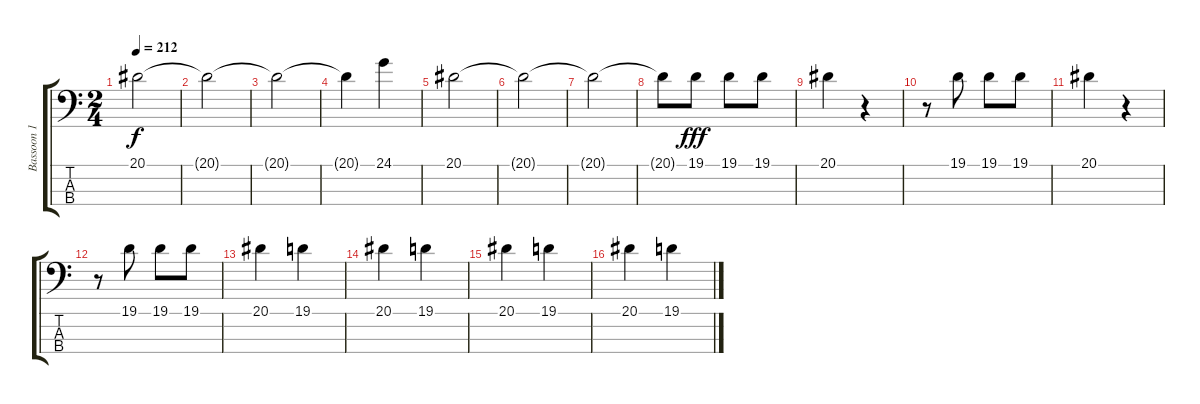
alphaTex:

\track ("Bassoon 1" "Bassoon 1") {instrument bassoon}
\staff {score tabs}
\tuning (G2 D2 A1 E1) {hide}
\ts (2 4)
\tempo 212
\clef f4
\ks c
20.1.2{dy f} |
20.1{t}.2 |
20.1{t}.2 |
20.1{t}.4 24.1.4 |
20.1.2 |
20.1{t}.2 |
20.1{t}.2 |
20.1{t}.8 19.1.8{dy fff} 19.1.8 19.1.8 |
20.1.4 r.4 |
r.8 19.1.8 19.1.8 19.1.8 |
20.1.4 r.4 |
r.8 19.1.8 19.1.8 19.1.8 |
20.1.4 19.1.4 |
20.1.4 19.1.4 |
20.1.4 19.1.4 |
20.1.4 19.1.4
